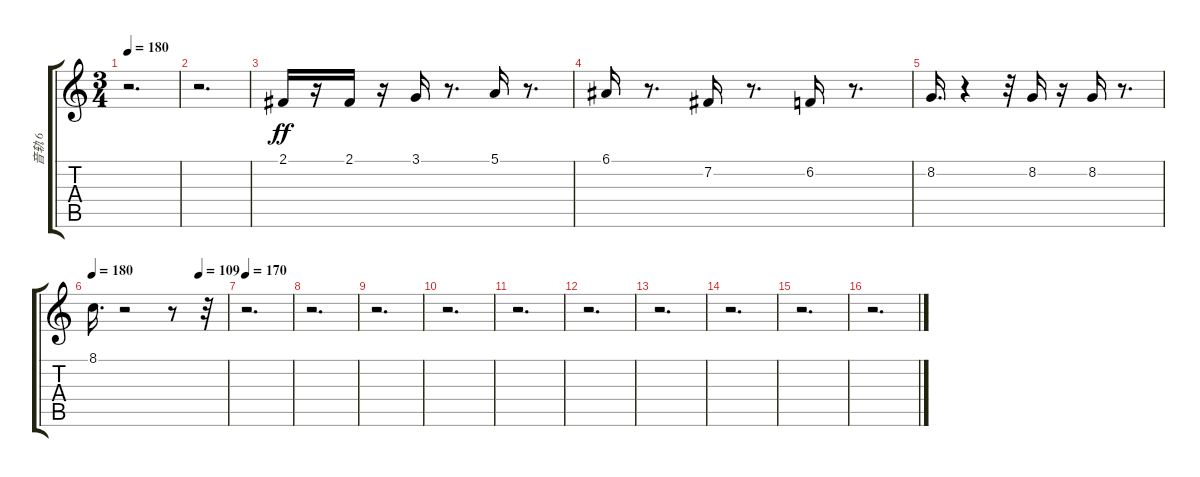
\track ("音轨 6" "音轨 6") {instrument stringensemble1}
\staff {score tabs}
\tuning (E4 B3 G3 D3 A2 E2) {hide}
\ts (3 4)
\tempo 180
\clef g2
\ks c
r.2{d dy ff instrument stringensemble1} |
r.2{d} |
2.1.16 r.16 2.1.16 r.16 3.1.16 r.8{d} 5.1.16 r.8{d} |
6.1.16 r.8{d} 7.2.16 r.8{d} 6.2.16 r.8{d} |
8.2.16{d} r.4 r.32 8.2.16 r.16 8.2.16 r.8{d} |
\tempo 180
\tempo (109 0.7916666666666666)
8.1.16{d} r.2 r.8 r.32 |
\tempo 170
r.2{d} |
r.2{d} |
r.2{d} |
r.2{d} |
r.2{d} |
r.2{d} |
r.2{d} |
r.2{d} |
r.2{d} |
r.2{d}
